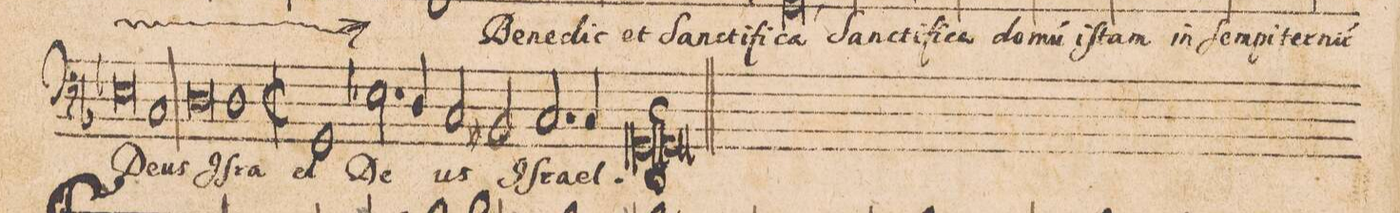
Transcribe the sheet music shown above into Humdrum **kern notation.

**kern	**text
*I"[BASSVS.]	*
*clefF4	*
*k[b-]	*
*met(C|)	*
*M3/1	*
0E-X	De-
1C	-us
=49-	=49-
0D	Iſ-
1D	-t(am)
=50-	=50-
*M2/1	*
*met(C|)	*
1GG	et
2.E-X\	De-
4D/	.
=51-	=51-
2C/	.
2BBnX/	-us
2.C/	Iſ-
4C/	-ra-
=52-	=52-
0GG	-el.
=||	=||
*-	*-
